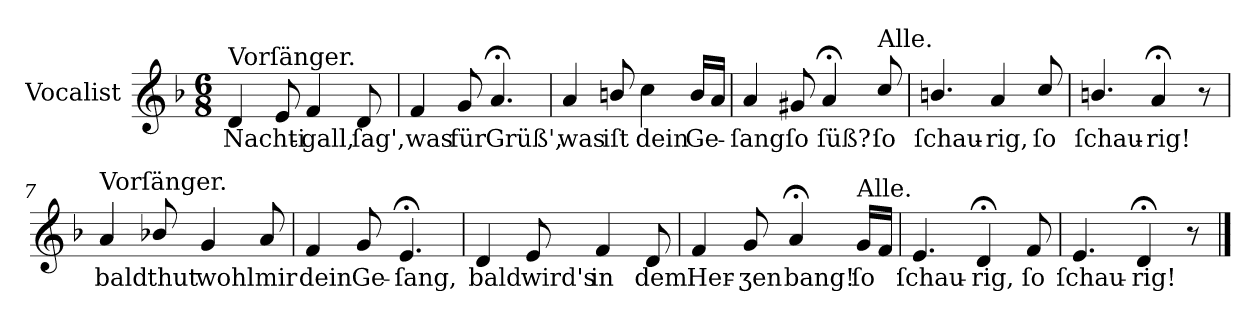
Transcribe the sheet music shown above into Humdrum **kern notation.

**kern	**text
*part1	*part1
*staff1	*staff1
*I"Vocalist	*
*k[b-]	*
*d:	*
*M6/8	*
=1	=1
!LO:TX:a:t=Vorſänger.	!
4d	Nachti-
8e	.
4f	-gall,
8d	ſag',
=2	=2
4f	was
8g	für
4.a;<	Grüß',
=3	=3
4a	was
8bn/	iſt
4cc	dein
16b/LL	Ge-
16aJJ	.
=4	=4
4a	-ſang
8g#X	ſo
4a;<	ſüß?
!LO:TX:a:t=Alle.	!
8cc/	ſo
=5	=5
4.bn/	ſchau-
4a	-rig,
8cc/	ſo
=6	=6
4.bn/	ſchau-
4a;<	-rig!
8r	.
=7	=7
!LO:TX:a:t=Vorſänger.	!
4a	bald
8b-X/	thut
4g	wohl
8a	mir
=8	=8
4f	dein
8g	Ge-
4.e;<	-ſang,
=9	=9
4d	bald
8e	wird's
4f	in
8d	dem
=10	=10
4f	Her-
8g	-ʒen
4a;<	bang!
!LO:TX:a:t=Alle.	!
16gLL	ſo
16fJJ	.
=11	=11
4.e	ſchau-
4d;<	-rig,
8f	ſo
=12	=12
4.e	ſchau-
4d;<	-rig!
8r	.
==	==
*-	*-
